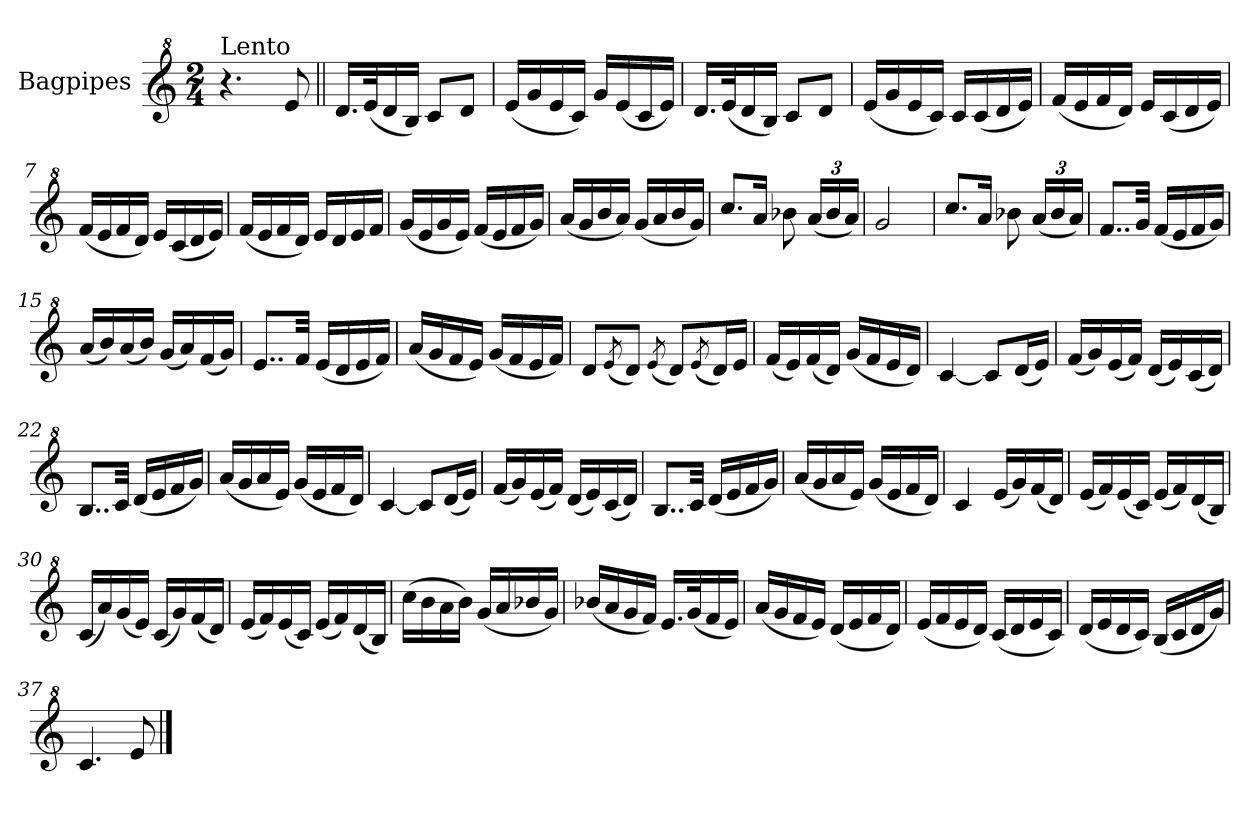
**kern
*part1
*staff1
*I"Bagpipes
*I'Bag
*clefG^2
*ITrd1c2
*k[b-e-]
*B-:
*M2/4
=1
!LO:TX:a:t=Lento
4.r
8dd/
=2||
16.cc/LL
(32dd/K
16cc/
16a/JJ)
8b-/L
8cc/J
=3
(16dd/LL
16ff/
16dd/
16b-/JJ)
16ff/LL
(16dd/
16b-/
16dd/JJ)
=4
16.cc/LL
(32dd/K
16cc/
16a/JJ)
8b-/L
8cc/J
=5
(16dd/LL
16ff/
16dd/
16b-/JJ)
16b-/LL
(16b-/
16cc/
16dd/JJ)
=6
(16ee-/LL
16dd/
16ee-/
16cc/JJ)
16dd/LL
(16b-/
16cc/
16dd/JJ)
!!LO:LB:g=z
=7
(16ee-/LL
16dd/
16ee-/
16cc/JJ)
16dd/LL
(16b-/
16cc/
16dd/JJ)
=8
(16ee-/LL
16dd/
16ee-/
16cc/JJ)
16dd/LL
16cc/
16dd/
16ee-/JJ
=9
(16ff/LL
16dd/
16ff/
16dd/JJ)
(16ee-/LL
16dd/
16ee-/
16ff/JJ)
=10
(16gg/LL
16ff/
16aa/
16gg/JJ)
(16ff/LL
16gg/
16aa/
16ff/JJ)
=11
8.bb-/L
16gg/Jk
8aa-X\
*Xbrackettup
(24gg/LL
24aa-/
24gg/JJ)
=12
2ff/
!!LO:LB:g=z
=13
8.bb-/L
16gg/Jk
8aa-X\
(24gg/LL
24aa-/
24gg/JJ)
=14
8..ee-/L
32ff/Jkk
(16ee-/LL
16dd/
16ee-/
16ff/JJ)
=15
(16gg/LL
16aa/)
(16gg/
16aa/JJ)
(16ff/LL
16gg/)
(16ee-/
16ff/JJ)
=16
8..dd/L
32ee-/Jkk
(16dd/LL
16cc/
16dd/
16ee-/JJ)
=17
(16gg/LL
16ff/
16ee-/
16dd/JJ)
(16ff/LL
16ee-/
16dd/
16ee-/JJ)
!!LO:LB:g=z
=18
8cc/L
(8qdd/
8cc/J)
(8qdd/
8cc/L)
(8qdd/
16cc/L)
16dd/JJ
=19
(16ee-/LL
16dd/)
(16ee-/
16cc/JJ)
(16ff/LL
16ee-/
16dd/
16cc/JJ)
=20
[4b-/
8b-/L]
(16cc/L
16dd/JJ)
=21
(16ee-/LL
16ff/)
(16dd/
16ee-/JJ)
(16cc/LL
16dd/)
(16b-/
16cc/JJ)
=22
8..a/L
32b-/Jkk
(16cc/LL
16dd/
16ee-/
16ff/JJ)
!!LO:LB:g=z
=23
(16gg/LL
16ff/
16gg/
16dd/JJ)
(16ff/LL
16dd/
16ee-/
16cc/JJ)
=24
[4b-/
8b-/L]
(16cc/L
16dd/JJ)
=25
(16ee-/LL
16ff/)
(16dd/
16ee-/JJ)
(16cc/LL
16dd/)
(16b-/
16cc/JJ)
=26
8..a/L
32b-/Jkk
(16cc/LL
16dd/
16ee-/
16ff/JJ)
=27
(16gg/LL
16ff/
16gg/
16dd/JJ)
(16ff/LL
16dd/
16ee-/
16cc/JJ)
=28
4b-/
(16dd/LL
16ff/)
(16ee-/
16cc/JJ)
!!LO:LB:g=z
=29
(16dd/LL
16ee-/)
(16dd/
16b-/JJ)
(16dd/LL
16ee-/)
(16cc/
16a/JJ)
=30
(16b-/LL
16gg/)
(16ff/
16dd/JJ)
(16b-/LL
16ff/)
(16ee-/
16cc/JJ)
=31
(16dd/LL
16ee-/)
(16dd/
16b-/JJ)
(16dd/LL
16ee-/)
(16cc/
16a/JJ)
=32
(16bb-\LL
16aa\
16gg\
16aa\JJ)
(16ff/LL
16gg/
16aa-X/
16ff/JJ)
=33
(16aa-X/LL
16gg/
16ff/
16ee-/JJ)
16.dd/LL
(32ff/K
16ee-/
16dd/JJ)
!!LO:LB:g=z
=34
(16gg/LL
16ff/
16ee-/
16dd/JJ)
(16cc/LL
16dd/
16ee-/
16cc/JJ)
=35
(16dd/LL
16ee-/
16dd/
16cc/JJ)
(16b-/LL
16cc/
16dd/
16b-/JJ)
=36
(16cc/LL
16dd/
16cc/
16b-/JJ)
(16a/LL
16b-/
16cc/
16ff/JJ)
=37
4.b-/
8dd/
==
*-
